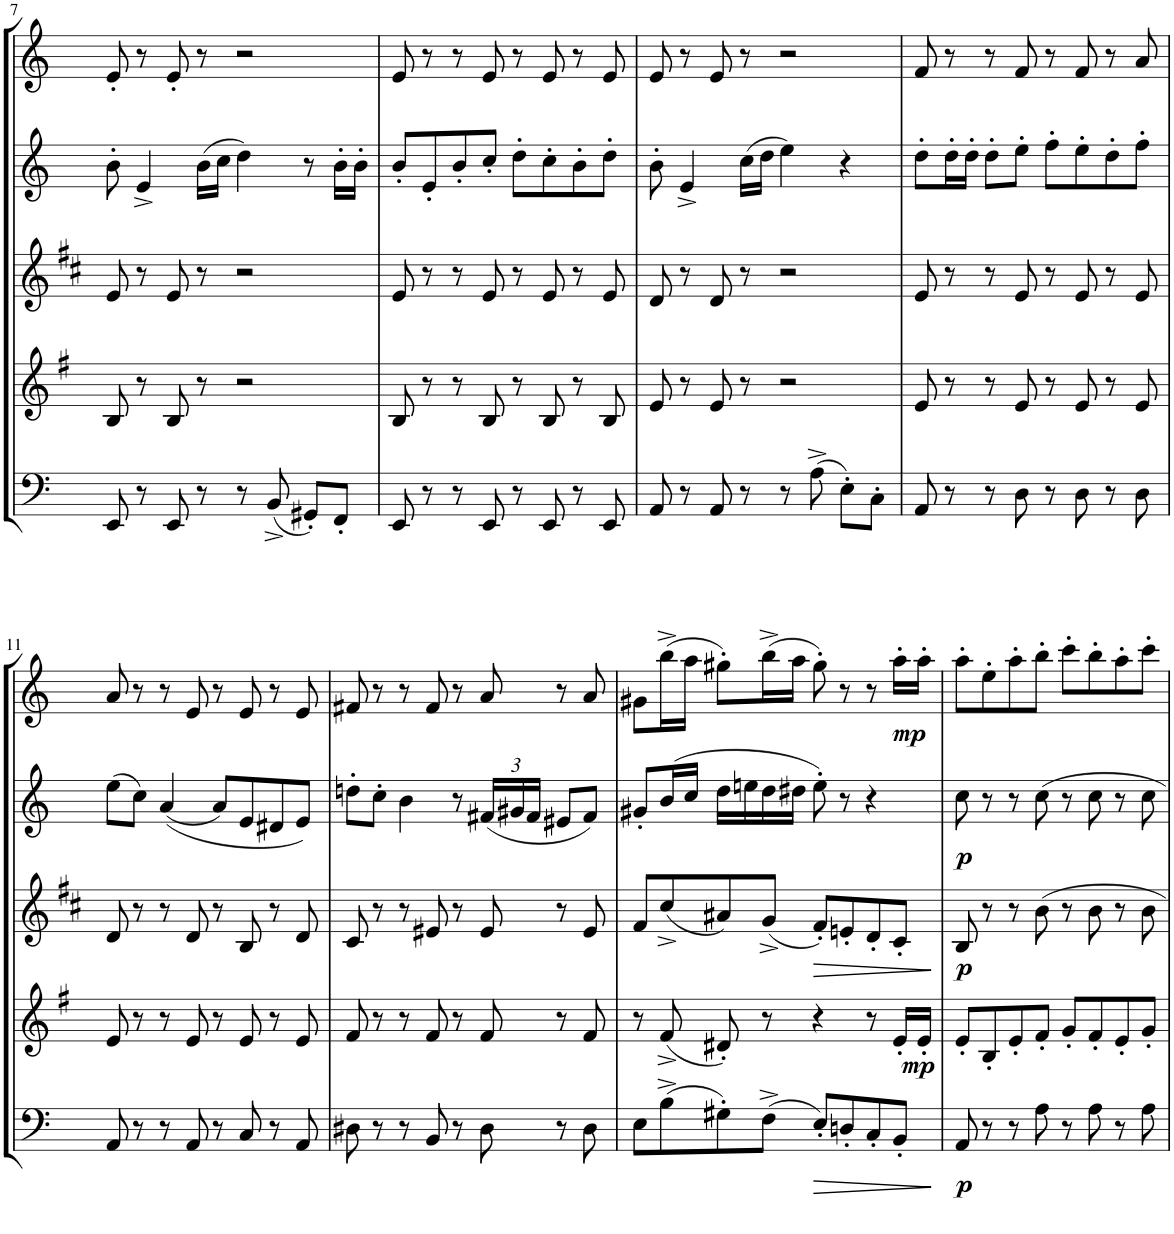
**kern	**dynam	**kern	**dynam	**kern	**dynam	**kern	**dynam	**kern	**dynam
*part5	*part5	*part4	*part4	*part3	*part3	*part2	*part2	*part1	*part1
*staff5	*staff5	*staff4	*staff4	*staff3	*staff3	*staff2	*staff2	*staff1	*staff1
*I"Bassoon	*	*I"Horn in F	*	*I"Bb Clarinet	*	*I"Oboe	*	*I"Flute	*
*I'Bsn	*	*I'Hn	*	*I'Cl	*	*I'Ob	*	*I'Fl	*
!!LO:PB:g=z
*clefF4	*	*clefG2	*	*clefG2	*	*clefG2	*	*clefG2	*
*	*	*ITrd4c7	*	*ITrd1c2	*	*	*	*	*
*k[]	*	*k[f#]	*	*k[f#c#]	*	*k[]	*	*k[]	*
*M4/4	*	*M4/4	*	*M4/4	*	*M4/4	*	*M4/4	*
=7	=7	=7	=7	=7	=7	=7	=7	=7	=7
8EE/	.	8B/	.	8e/	.	8b'\	.	8e'/	.
8r	.	8r	.	8r	.	4e^/	.	8r	.
8EE/	.	8B/	.	8e/	.	.	.	8e'/	.
8r	.	8r	.	8r	.	(16b\LL	.	8r	.
.	.	.	.	.	.	16cc\JJ	.	.	.
8r	.	2r	.	2r	.	4dd\)	.	2r	.
(8BB^/	.	.	.	.	.	.	.	.	.
8GG#X'/L)	.	.	.	.	.	8r	.	.	.
8FF'/J	.	.	.	.	.	16b'\LL	.	.	.
.	.	.	.	.	.	16b'\JJ	.	.	.
=8	=8	=8	=8	=8	=8	=8	=8	=8	=8
8EE/	.	8B/	.	8e/	.	8b'/L	.	8e/	.
8r	.	8r	.	8r	.	8e'/	.	8r	.
8r	.	8r	.	8r	.	8b'/	.	8r	.
8EE/	.	8B/	.	8e/	.	8cc'/J	.	8e/	.
8r	.	8r	.	8r	.	8dd'\L	.	8r	.
8EE/	.	8B/	.	8e/	.	8cc'\	.	8e/	.
8r	.	8r	.	8r	.	8b'\	.	8r	.
8EE/	.	8B/	.	8e/	.	8dd'\J	.	8e/	.
=9	=9	=9	=9	=9	=9	=9	=9	=9	=9
8AA/	.	8e/	.	8d/	.	8b'\	.	8e/	.
8r	.	8r	.	8r	.	4e^/	.	8r	.
8AA/	.	8e/	.	8d/	.	.	.	8e/	.
8r	.	8r	.	8r	.	(16cc\LL	.	8r	.
.	.	.	.	.	.	16dd\JJ	.	.	.
8r	.	2r	.	2r	.	4ee\)	.	2r	.
(8A^\	.	.	.	.	.	.	.	.	.
8E'\L)	.	.	.	.	.	4r	.	.	.
8C'\J	.	.	.	.	.	.	.	.	.
=10	=10	=10	=10	=10	=10	=10	=10	=10	=10
8AA/	.	8e/	.	8e/	.	8dd'\L	.	8f/	.
8r	.	8r	.	8r	.	16dd'\L	.	8r	.
.	.	.	.	.	.	16dd'\JJ	.	.	.
8r	.	8r	.	8r	.	8dd'\L	.	8r	.
8D\	.	8e/	.	8e/	.	8ee'\J	.	8f/	.
8r	.	8r	.	8r	.	8ff'\L	.	8r	.
8D\	.	8e/	.	8e/	.	8ee'\	.	8f/	.
8r	.	8r	.	8r	.	8dd'\	.	8r	.
8D\	.	8e/	.	8e/	.	8ff'\J	.	8a/	.
!!LO:LB:g=z
=11	=11	=11	=11	=11	=11	=11	=11	=11	=11
8AA/	.	8e/	.	8d/	.	(8ee\L	.	8a/	.
8r	.	8r	.	8r	.	8cc\J)	.	8r	.
8r	.	8r	.	8r	.	((4a/	.	8r	.
8AA/	.	8e/	.	8d/	.	.	.	8e/	.
8r	.	8r	.	8r	.	8a/L)	.	8r	.
8C/	.	8e/	.	8B/	.	8e/	.	8e/	.
8r	.	8r	.	8r	.	8d#X/	.	8r	.
8AA/	.	8e/	.	8d/	.	8e/J)	.	8e/	.
=12	=12	=12	=12	=12	=12	=12	=12	=12	=12
8D#X\	.	8f#/	.	8c#/	.	8ddn'\L	.	8f#X/	.
8r	.	8r	.	8r	.	8cc'\J	.	8r	.
8r	.	8r	.	8r	.	4b\	.	8r	.
8BB/	.	8f#/	.	8e#X/	.	.	.	8f#/	.
8r	.	8r	.	8r	.	8r	.	8r	.
*	*	*	*	*	*	*Xbrackettup	*	*	*
8D#\	.	8f#/	.	8e#/	.	(24f#X/LL	.	8a/	.
.	.	.	.	.	.	24g#X/	.	.	.
.	.	.	.	.	.	24f#/JJ	.	.	.
8r	.	8r	.	8r	.	8e#X/L	.	8r	.
8D#\	.	8f#/	.	8e#/	.	8f#/J)	.	8a/	.
=13	=13	=13	=13	=13	=13	=13	=13	=13	=13
8E\L	.	8r	.	8f#/L	.	8g#X'/L	.	8g#X\L	.
(8B^\	.	(8f#^/	.	(8cc#^/	.	(16b/L	.	(16bb^\L	.
.	.	.	.	.	.	16cc/JJ	.	16aa\JJ	.
8G#X'\)	.	8d#X'/)	.	8a#X/)	.	16dd\LL	.	8gg#X'\L)	.
.	.	.	.	.	.	16een\	.	.	.
(8F^\J	.	8r	.	(8g^/J	.	16dd\	.	(16bb^\L	.
.	.	.	.	.	.	16dd#X\JJ	.	16aa\JJ	.
!	!LO:HP:b	!	!	!	!LO:HP:b	!	!	!	!
8E'/L)	>	4r	.	8f#'/L)	>	8ee'\)	.	8gg#'\)	.
8Dn'/	.	.	.	8en'/	.	8r	.	8r	.
8C'/	.	8r	.	8d'/	.	4r	.	8r	.
!	!	!	!	!	!	!	!	!	!LO:DY:b
8BB'/J	.	16e'/LL	.	8c#'/J	.	.	.	16aa'\LL	mp
!	!	!	!LO:DY:b	!	!	!	!	!	!
.	.	16e'/JJ	mp	.	.	.	.	16aa'\JJ	.
.	]	.	.	.	]	.	.	.	.
=14	=14	=14	=14	=14	=14	=14	=14	=14	=14
!	!LO:DY:b	!	!	!	!LO:DY:b	!	!LO:DY:b	!	!
8AA/	p	8e'/L	.	8B/	p	8cc\	p	8aa'\L	.
8r	.	8B'/	.	8r	.	8r	.	8ee'\	.
8r	.	8e'/	.	8r	.	8r	.	8aa'\	.
8A\	.	8f#'/J	.	8b\	.	8cc\	.	8bb'\J	.
8r	.	8g'/L	.	8r	.	8r	.	8ccc'\L	.
8A\	.	8f#'/	.	8b\	.	8cc\	.	8bb'\	.
8r	.	8e'/	.	8r	.	8r	.	8aa'\	.
8A\	.	8g'/J	.	8b\	.	8cc\	.	8ccc'\J	.
=	=	=	=	=	=	=	=	=	=
*-	*-	*-	*-	*-	*-	*-	*-	*-	*-
